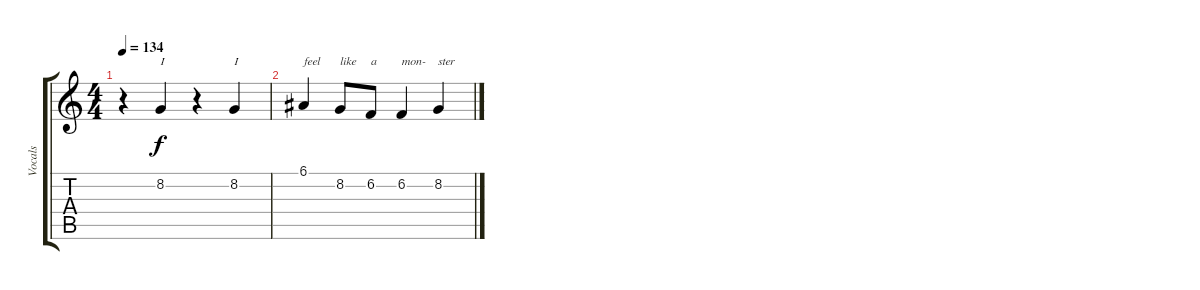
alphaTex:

\track ("Vocals" "Vocals") {mute instrument lead2sawtooth}
\staff {score tabs}
\tuning (E4 B3 G3 D3 A2 E2) {hide}
\ts (4 4)
\tempo 134
\clef g2
\ks c
r.4{dy f} 8.2.4{txt "I"} r.4 8.2.4{txt "I"} |
6.1.4{txt "feel"} 8.2.8{txt "like"} 6.2.8{txt "a"} 6.2.4{txt "mon-"} 8.2.4{txt "ster"}
